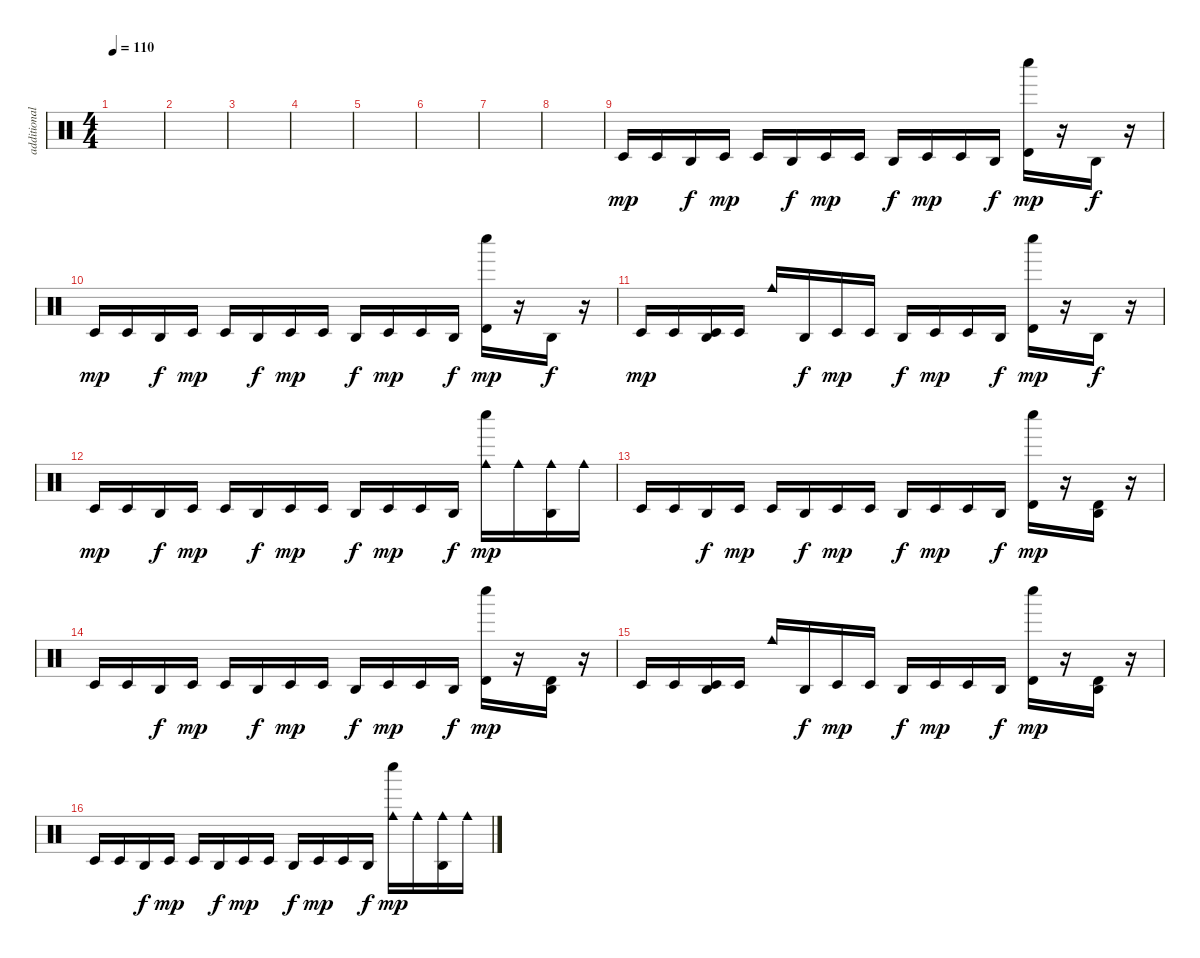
\track ("additional drums" "additional") {instrument percussion}
\staff {score}
\articulation defaults
\ts (4 4)
\tempo 110
\clef neutral
\ks c
|
|
|
|
|
|
|
|
"Timbale low (hit)".16{dy mp} "Timbale low (hit)".16 "Agogo high (hit)".16{dy f} "Timbale low (hit)".16{dy mp} "Timbale low (hit)".16 "Agogo high (hit)".16{dy f} "Timbale low (hit)".16{dy mp} "Timbale low (hit)".16 "Agogo high (hit)".16{dy f} "Timbale low (hit)".16{dy mp} "Timbale low (hit)".16 "Agogo high (hit)".16{dy f} ("Whistle low (hit)" "Timbale high (hit)").16{dy mp} r.16 "Agogo high (hit)".16{dy f} r.16 |
"Timbale low (hit)".16{dy mp} "Timbale low (hit)".16 "Agogo high (hit)".16{dy f} "Timbale low (hit)".16{dy mp} "Timbale low (hit)".16 "Agogo high (hit)".16{dy f} "Timbale low (hit)".16{dy mp} "Timbale low (hit)".16 "Agogo high (hit)".16{dy f} "Timbale low (hit)".16{dy mp} "Timbale low (hit)".16 "Agogo high (hit)".16{dy f} ("Whistle low (hit)" "Timbale high (hit)").16{dy mp} r.16 "Agogo high (hit)".16{dy f} r.16 |
"Timbale low (hit)".16{dy mp} "Timbale low (hit)".16 ("Agogo high (hit)" "Timbale low (hit)").16 "Timbale low (hit)".16 "Cowbell medium (hit)".16 "Agogo high (hit)".16{dy f} "Timbale low (hit)".16{dy mp} "Timbale low (hit)".16 "Agogo high (hit)".16{dy f} "Timbale low (hit)".16{dy mp} "Timbale low (hit)".16 "Agogo high (hit)".16{dy f} ("Whistle low (hit)" "Timbale high (hit)").16{dy mp} r.16 "Agogo high (hit)".16{dy f} r.16 |
"Timbale low (hit)".16{dy mp} "Timbale low (hit)".16 "Agogo high (hit)".16{dy f} "Timbale low (hit)".16{dy mp} "Timbale low (hit)".16 "Agogo high (hit)".16{dy f} "Timbale low (hit)".16{dy mp} "Timbale low (hit)".16 "Agogo high (hit)".16{dy f} "Timbale low (hit)".16{dy mp} "Timbale low (hit)".16 "Agogo high (hit)".16{dy f} ("Whistle low (hit)" "Cowbell medium (hit)").16{dy mp} "Cowbell medium (hit)".16 ("Agogo high (hit)" "Cowbell medium (hit)").16 "Cowbell medium (hit)".16 |
"Timbale low (hit)".16 "Timbale low (hit)".16 "Agogo high (hit)".16{dy f} "Timbale low (hit)".16{dy mp} "Timbale low (hit)".16 "Agogo high (hit)".16{dy f} "Timbale low (hit)".16{dy mp} "Timbale low (hit)".16 "Agogo high (hit)".16{dy f} "Timbale low (hit)".16{dy mp} "Timbale low (hit)".16 "Agogo high (hit)".16{dy f} ("Whistle low (hit)" "Timbale high (hit)").16{dy mp} r.16 ("Agogo high (hit)" "Timbale high (hit)").16 r.16 |
"Timbale low (hit)".16 "Timbale low (hit)".16 "Agogo high (hit)".16{dy f} "Timbale low (hit)".16{dy mp} "Timbale low (hit)".16 "Agogo high (hit)".16{dy f} "Timbale low (hit)".16{dy mp} "Timbale low (hit)".16 "Agogo high (hit)".16{dy f} "Timbale low (hit)".16{dy mp} "Timbale low (hit)".16 "Agogo high (hit)".16{dy f} ("Whistle low (hit)" "Timbale high (hit)").16{dy mp} r.16 ("Agogo high (hit)" "Timbale high (hit)").16 r.16 |
"Timbale low (hit)".16 "Timbale low (hit)".16 ("Agogo high (hit)" "Timbale low (hit)").16 "Timbale low (hit)".16 "Cowbell medium (hit)".16 "Agogo high (hit)".16{dy f} "Timbale low (hit)".16{dy mp} "Timbale low (hit)".16 "Agogo high (hit)".16{dy f} "Timbale low (hit)".16{dy mp} "Timbale low (hit)".16 "Agogo high (hit)".16{dy f} ("Whistle low (hit)" "Timbale high (hit)").16{dy mp} r.16 ("Agogo high (hit)" "Timbale high (hit)").16 r.16 |
"Timbale low (hit)".16 "Timbale low (hit)".16 "Agogo high (hit)".16{dy f} "Timbale low (hit)".16{dy mp} "Timbale low (hit)".16 "Agogo high (hit)".16{dy f} "Timbale low (hit)".16{dy mp} "Timbale low (hit)".16 "Agogo high (hit)".16{dy f} "Timbale low (hit)".16{dy mp} "Timbale low (hit)".16 "Agogo high (hit)".16{dy f} ("Whistle low (hit)" "Cowbell medium (hit)").16{dy mp} "Cowbell medium (hit)".16 ("Agogo high (hit)" "Cowbell medium (hit)").16 "Cowbell medium (hit)".16
